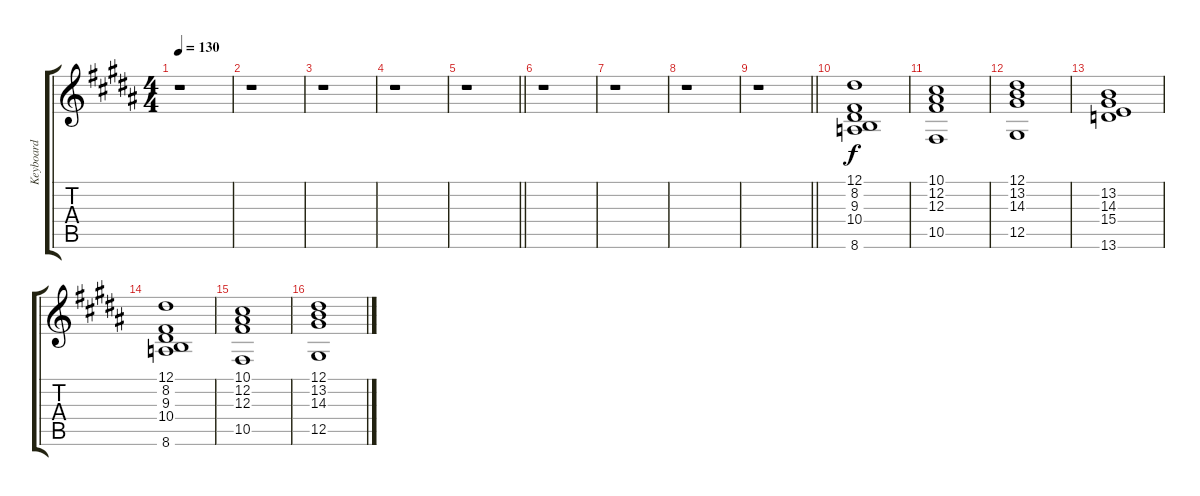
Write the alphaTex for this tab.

\track ("Keyboard" "Keyboard") {instrument stringensemble1}
\staff {score tabs}
\tuning (Eb4 Bb3 Gb3 Db3 Ab2 Db3) {hide}
\ts (4 4)
\tempo 130
\clef g2
\ks b
r.1{dy f} |
r.1 |
r.1 |
r.1 |
\barLineRight lightlight
r.1 |
r.1 |
r.1 |
r.1 |
\barLineRight lightlight
r.1 |
(12.1 8.2 9.3 10.4 8.6).1 |
(10.1 12.2 12.3 10.5).1 |
(12.1 13.2 14.3 12.5).1 |
(13.2 14.3 15.4 13.6).1 |
(12.1 8.2 9.3 10.4 8.6).1 |
(10.1 12.2 12.3 10.5).1 |
(12.1 13.2 14.3 12.5).1
